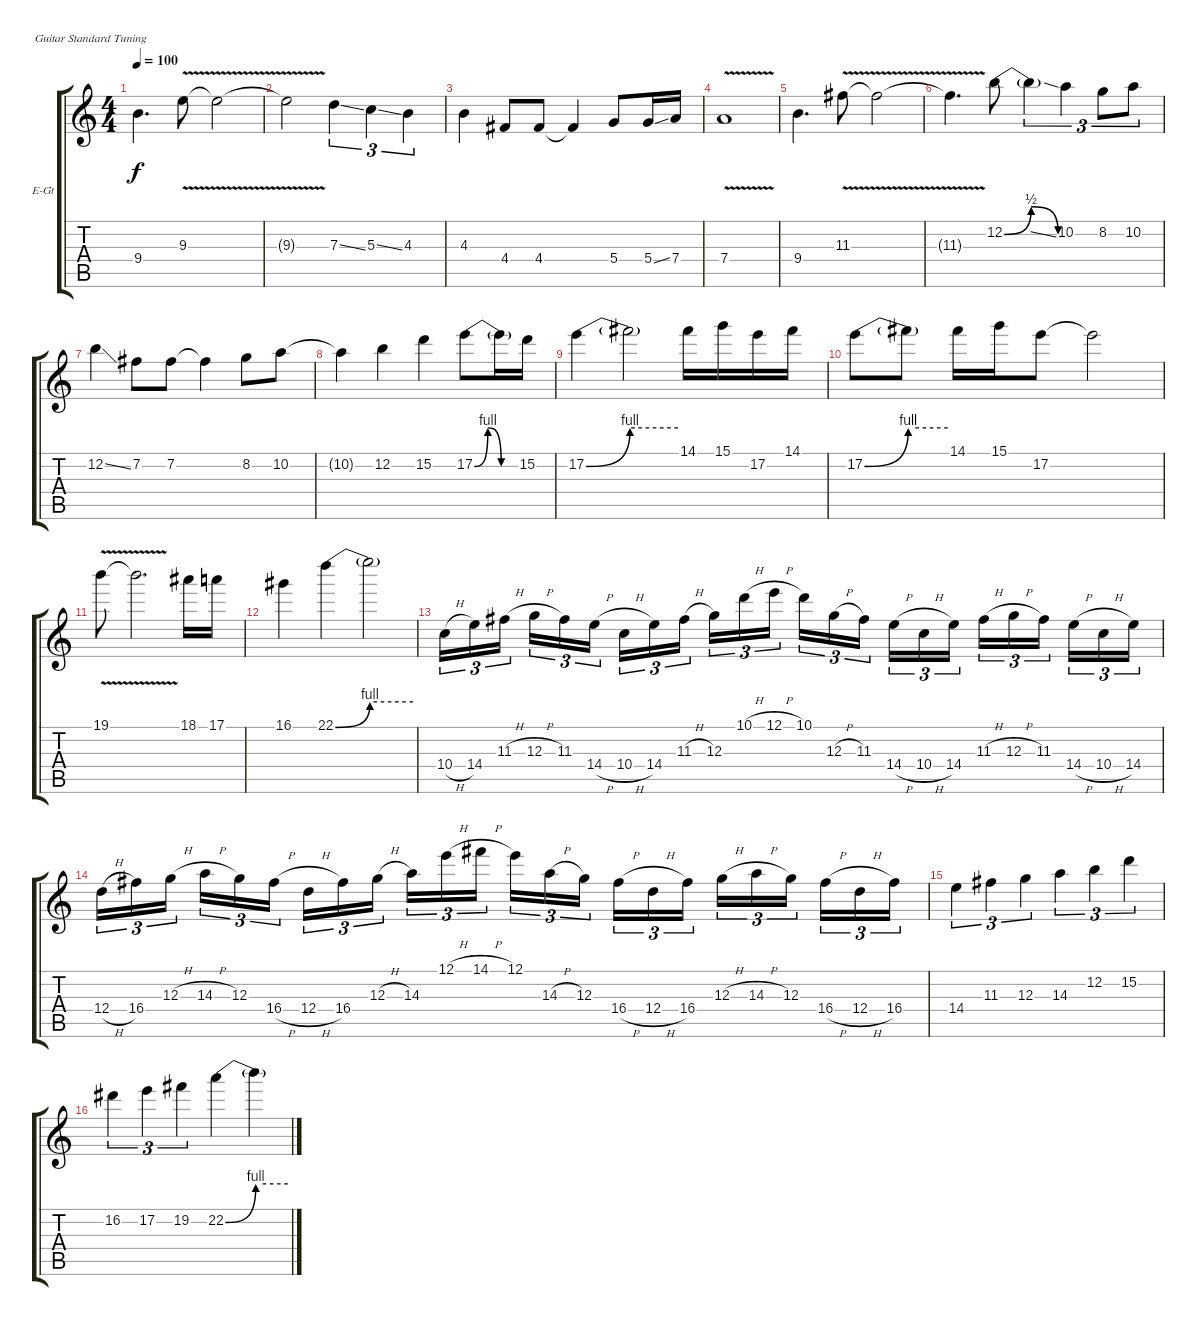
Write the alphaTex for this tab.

\bracketExtendMode groupsimilarinstruments
\firstSystemTrackNameOrientation horizontal
\otherSystemsTrackNameOrientation horizontal
\track ("Kiko" "E-Gt") {instrument distortionguitar}
\staff {score tabs}
\tuning (E4 B3 G3 D3 A2 E2)
\ts (4 4)
\tempo 100
\clef g2
\ks c
9.4.4{d dy f} 9.3{v}.8 9.3{v t}.2 |
9.3{v t}.2 7.3{ss}.4{tu (3 2)} 5.3{ss}.4{tu (3 2)} 4.3.4{tu (3 2)} |
4.3.4 4.4.8 4.4.8 4.4{t}.4 5.4.8 5.4{ss}.16 7.4.16 |
7.4{v}.1 |
9.4.4{d} 11.3{v}.8 11.3{v t}.2 |
11.3{v t}.4{d} 12.2{be (bendrelease 0 0 30 2 30 2 60 0)}.8 12.2{ss t}.4{tu (3 2)} 10.2.4{tu (3 2)} 8.2.8{tu (3 2)} 10.2.8{tu (3 2)} |
12.2{ss}.4 7.2.8 7.2.8 7.2{t}.4 8.2.8 10.2.8 |
10.2{t}.4 12.2.4 15.2.4 17.2{be (bendrelease 0 0 30 4 30 4 60 0)}.8 17.2{be (hold 0 0 60 0) t}.16 15.2.16 |
17.2{be (bend 0 0 60 4)}.4 17.2{be (hold 0 4 60 4) t}.2 14.1.16 15.1.16 17.2.16 14.1.16 |
17.2{be (bend 0 0 60 4)}.8 17.2{be (hold 0 4 60 4) t}.8 14.1.16 15.1.16 17.2.8 17.2{t}.2 |
19.1{v}.8 19.1{v t}.2{d} 18.1.16 17.1.16 |
16.1.4 22.1{be (bend 0 0 60 4)}.4 22.1{be (hold 0 4 60 4) t}.2 |
10.4{h}.16{tu (3 2)} 14.4.16{tu (3 2)} 11.3{h}.16{tu (3 2)} 12.3{h}.16{tu (3 2)} 11.3.16{tu (3 2)} 14.4{h}.16{tu (3 2)} 10.4{h}.16{tu (3 2)} 14.4.16{tu (3 2)} 11.3{h}.16{tu (3 2)} 12.3.16{tu (3 2)} 10.1{h}.16{tu (3 2)} 12.1{h}.16{tu (3 2)} 10.1.16{tu (3 2)} 12.3{h}.16{tu (3 2)} 11.3.16{tu (3 2)} 14.4{h}.16{tu (3 2)} 10.4{h}.16{tu (3 2)} 14.4.16{tu (3 2)} 11.3{h}.16{tu (3 2)} 12.3{h}.16{tu (3 2)} 11.3.16{tu (3 2)} 14.4{h}.16{tu (3 2)} 10.4{h}.16{tu (3 2)} 14.4.16{tu (3 2)} |
12.4{h}.16{tu (3 2)} 16.4.16{tu (3 2)} 12.3{h}.16{tu (3 2)} 14.3{h}.16{tu (3 2)} 12.3.16{tu (3 2)} 16.4{h}.16{tu (3 2)} 12.4{h}.16{tu (3 2)} 16.4.16{tu (3 2)} 12.3{h}.16{tu (3 2)} 14.3.16{tu (3 2)} 12.1{h}.16{tu (3 2)} 14.1{h}.16{tu (3 2)} 12.1.16{tu (3 2)} 14.3{h}.16{tu (3 2)} 12.3.16{tu (3 2)} 16.4{h}.16{tu (3 2)} 12.4{h}.16{tu (3 2)} 16.4.16{tu (3 2)} 12.3{h}.16{tu (3 2)} 14.3{h}.16{tu (3 2)} 12.3.16{tu (3 2)} 16.4{h}.16{tu (3 2)} 12.4{h}.16{tu (3 2)} 16.4.16{tu (3 2)} |
14.4.4{tu (3 2)} 11.3.4{tu (3 2)} 12.3.4{tu (3 2)} 14.3.4{tu (3 2)} 12.2.4{tu (3 2)} 15.2.4{tu (3 2)} |
16.2.4{tu (3 2)} 17.2.4{tu (3 2)} 19.2.4{tu (3 2)} 22.2{be (bend 0 0 60 4)}.4 22.2{be (hold 0 4 60 4) t}.4
